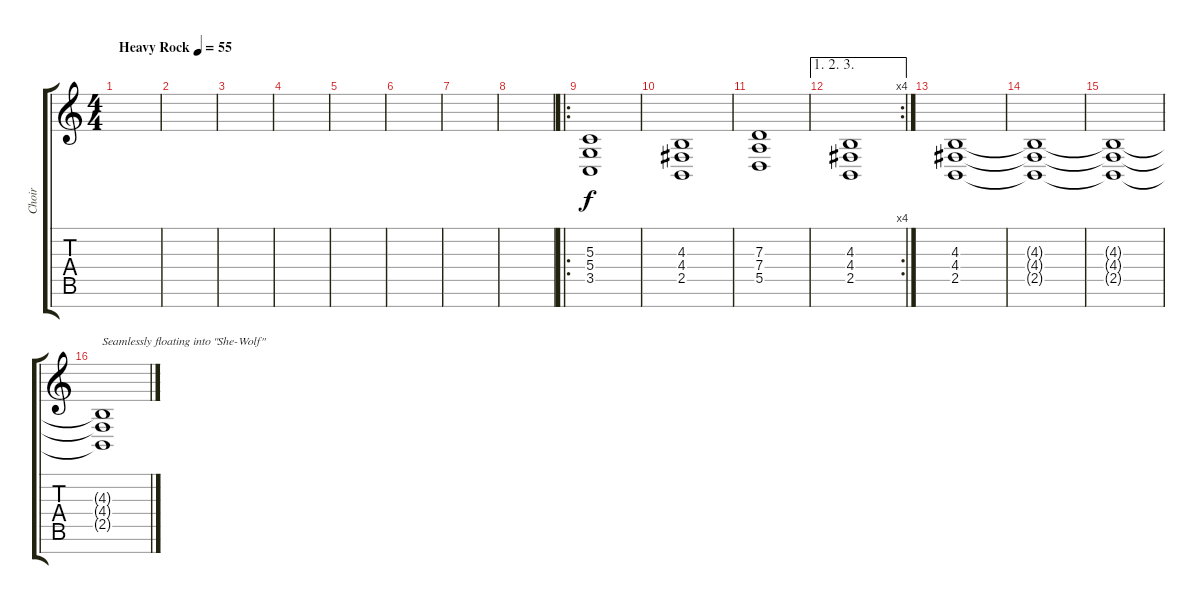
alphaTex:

\track ("Choir" "Choir") {instrument pad4choir}
\staff {score tabs}
\tuning (E4 B3 G3 D3 A2 E2 B1) {hide}
\ts (4 4)
\tempo (55 "Heavy Rock")
\clef g2
\ks c
|
|
|
|
|
|
|
|
\ro
(5.3 5.4 3.5).1 |
(4.3 4.4 2.5).1 |
(7.3 7.4 5.5).1 |
\ae (1 2 3)
\rc 4
(4.3 4.4 2.5).1 |
(4.3 4.4 2.5).1 |
(4.3{t} 4.4{t} 2.5{t}).1{volume 0} |
(4.3{t} 4.4{t} 2.5{t}).1 |
(4.3{t} 4.4{t} 2.5{t}).1{txt "Seamlessly floating into \"She-Wolf\""}
